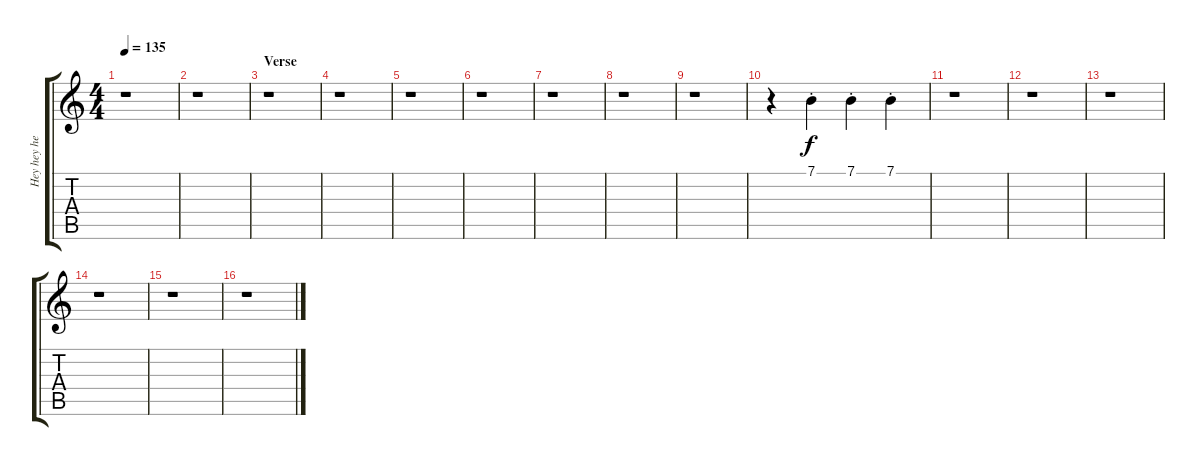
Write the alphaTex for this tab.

\track ("Hey hey hey" "Hey hey he") {instrument voiceoohs}
\staff {score tabs}
\tuning (E4 B3 G3 D3 A2 E2) {hide}
\ts (4 4)
\tempo 135
\clef g2
\ks c
r.1{dy f} |
r.1 |
\section ("" "Verse")
r.1 |
r.1 |
r.1 |
r.1 |
r.1 |
r.1 |
r.1 |
r.4 7.1{st}.4 7.1{st}.4 7.1{st}.4 |
r.1 |
r.1 |
r.1 |
r.1 |
r.1 |
r.1
